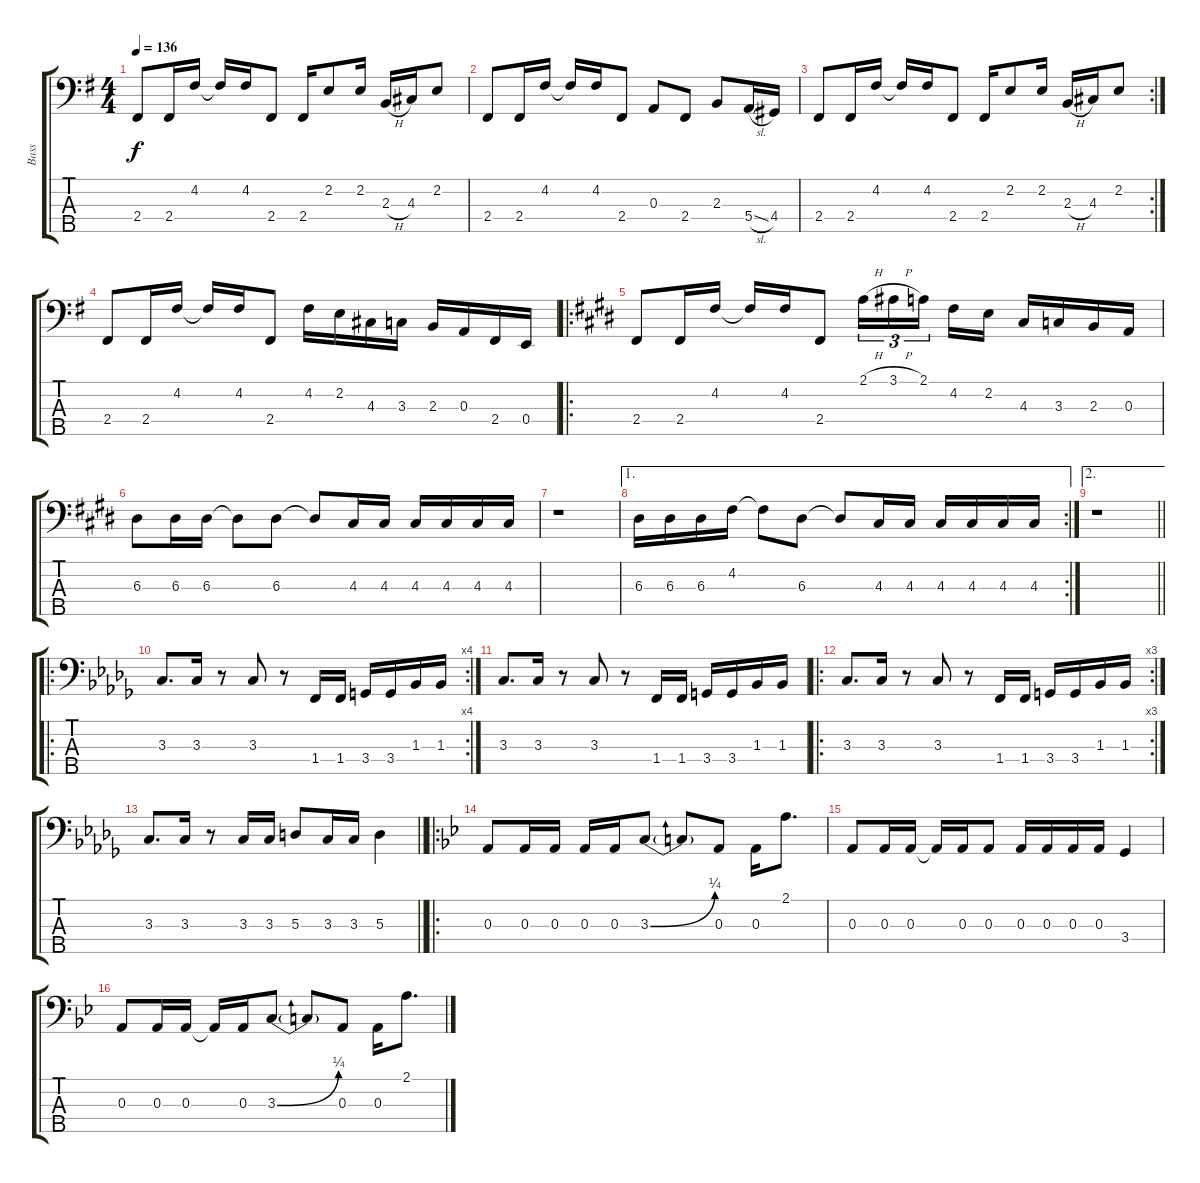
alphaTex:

\track ("Bass" "Bass") {instrument electricbassfinger}
\staff {score tabs}
\tuning (G2 D2 A1 E1 B0) {hide}
\ts (4 4)
\tempo 136
\clef f4
\ks g
2.4.8{dy f} 2.4.16 4.2.16 4.2{t}.16 4.2.16 2.4.8 2.4.16 2.2.8 2.2.16 2.3{h}.16 4.3.16 2.2.8 |
2.4.8 2.4.16 4.2.16 4.2{t}.16 4.2.16 2.4.8 0.3.8 2.4.8 2.3.8 5.4{sl}.16 4.4.16 |
\rc 2
2.4.8 2.4.16 4.2.16 4.2{t}.16 4.2.16 2.4.8 2.4.16 2.2.8 2.2.16 2.3{h}.16 4.3.16 2.2.8 |
2.4.8 2.4.16 4.2.16 4.2{t}.16 4.2.16 2.4.8 4.2.16 2.2.16 4.3.16 3.3.16 2.3.16 0.3.16 2.4.16 0.4.16 |
\ro
\ks e
2.4.8 2.4.16 4.2.16 4.2{t}.16 4.2.16 2.4.8 2.1{h}.16{tu (3 2)} 3.1{h}.16{tu (3 2)} 2.1.16{tu (3 2) beam splitsecondary} 4.2.16 2.2.16 4.3.16 3.3.16 2.3.16 0.3.16 |
6.3.8 6.3.16 6.3.16 6.3{t}.8 6.3.8 6.3{t}.8 4.3.16 4.3.16 4.3.16 4.3.16 4.3.16 4.3.16 |
r.1 |
\ae 1
\rc 2
6.3.16 6.3.16 6.3.16 4.2.16 4.2{t}.8 6.3.8 6.3{t}.8 4.3.16 4.3.16 4.3.16 4.3.16 4.3.16 4.3.16 |
\ae 2
\barLineRight lightlight
r.1 |
\ro
\rc 4
\ks db
3.3.8{d} 3.3.16 r.8 3.3.8 r.8 1.4.16 1.4.16 3.4.16 3.4.16 1.3.16 1.3.16 |
3.3.8{d} 3.3.16 r.8 3.3.8 r.8 1.4.16 1.4.16 3.4.16 3.4.16 1.3.16 1.3.16 |
\ro
\rc 3
3.3.8{d} 3.3.16 r.8 3.3.8 r.8 1.4.16 1.4.16 3.4.16 3.4.16 1.3.16 1.3.16 |
\barLineRight lightlight
3.3.8{d} 3.3.16 r.8 3.3.16 3.3.16 5.3.8 3.3.16 3.3.16 5.3.4 |
\ro
\ks bb
0.3.8 0.3.16 0.3.16 0.3.16 0.3.16 3.3{be (bend 0 0 60 1)}.8 3.3{t}.8 0.3.8 0.3.16 2.1.8{d} |
0.3.8 0.3.16 0.3.16 0.3{t}.16 0.3.16 0.3.8 0.3.16 0.3.16 0.3.16 0.3.16 3.4.4 |
0.3.8 0.3.16 0.3.16 0.3{t}.16 0.3.16 3.3{be (bend 0 0 60 1)}.8 3.3{t}.8 0.3.8 0.3.16 2.1.8{d}
